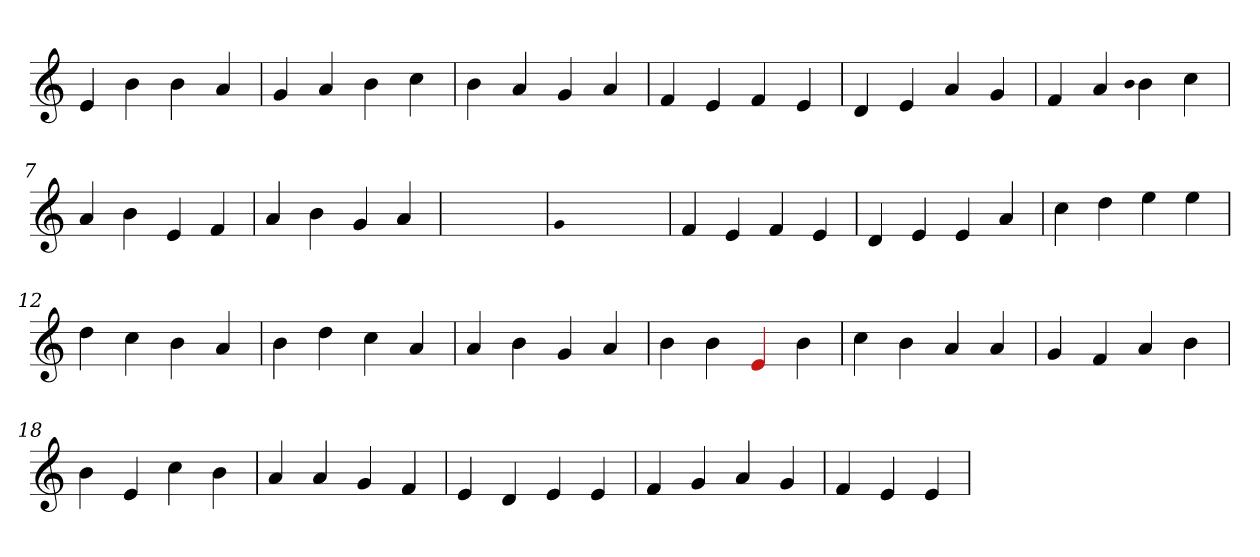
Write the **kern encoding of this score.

**kern
*part1
*staff1
*clefG2
=1
4e
4b
4b
4a
=2
4g
4a
4b
4cc
=3
4b
4a
4g
4a
=4
4f
4e
4f
4e
=5
4d
4e
4a
4g
=6
4f
4a
qqb
4b
4cc
=7
4a
4b
4e
4f
=8
4a
4b
4g
4a
=9
1ryy
=9
qqg
1ryy
=9
4f
4e
4f
4e
=10
4d
4e
4e
4a
=11
4cc
4dd
4ee
4ee
=12
4dd
4cc
4b
4a
=13
4b
4dd
4cc
4a
=14
4a
4b
4g
4a
=15
4b
4b
4Re
4b
=16
4cc
4b
4a
4a
=17
4g
4f
4a
4b
=18
4b
4e
4cc
4b
=19
4a
4a
4g
4f
=20
4e
4d
4e
4e
=21
4f
4g
4a
4g
=22
4f
4e
4e
=
*-
